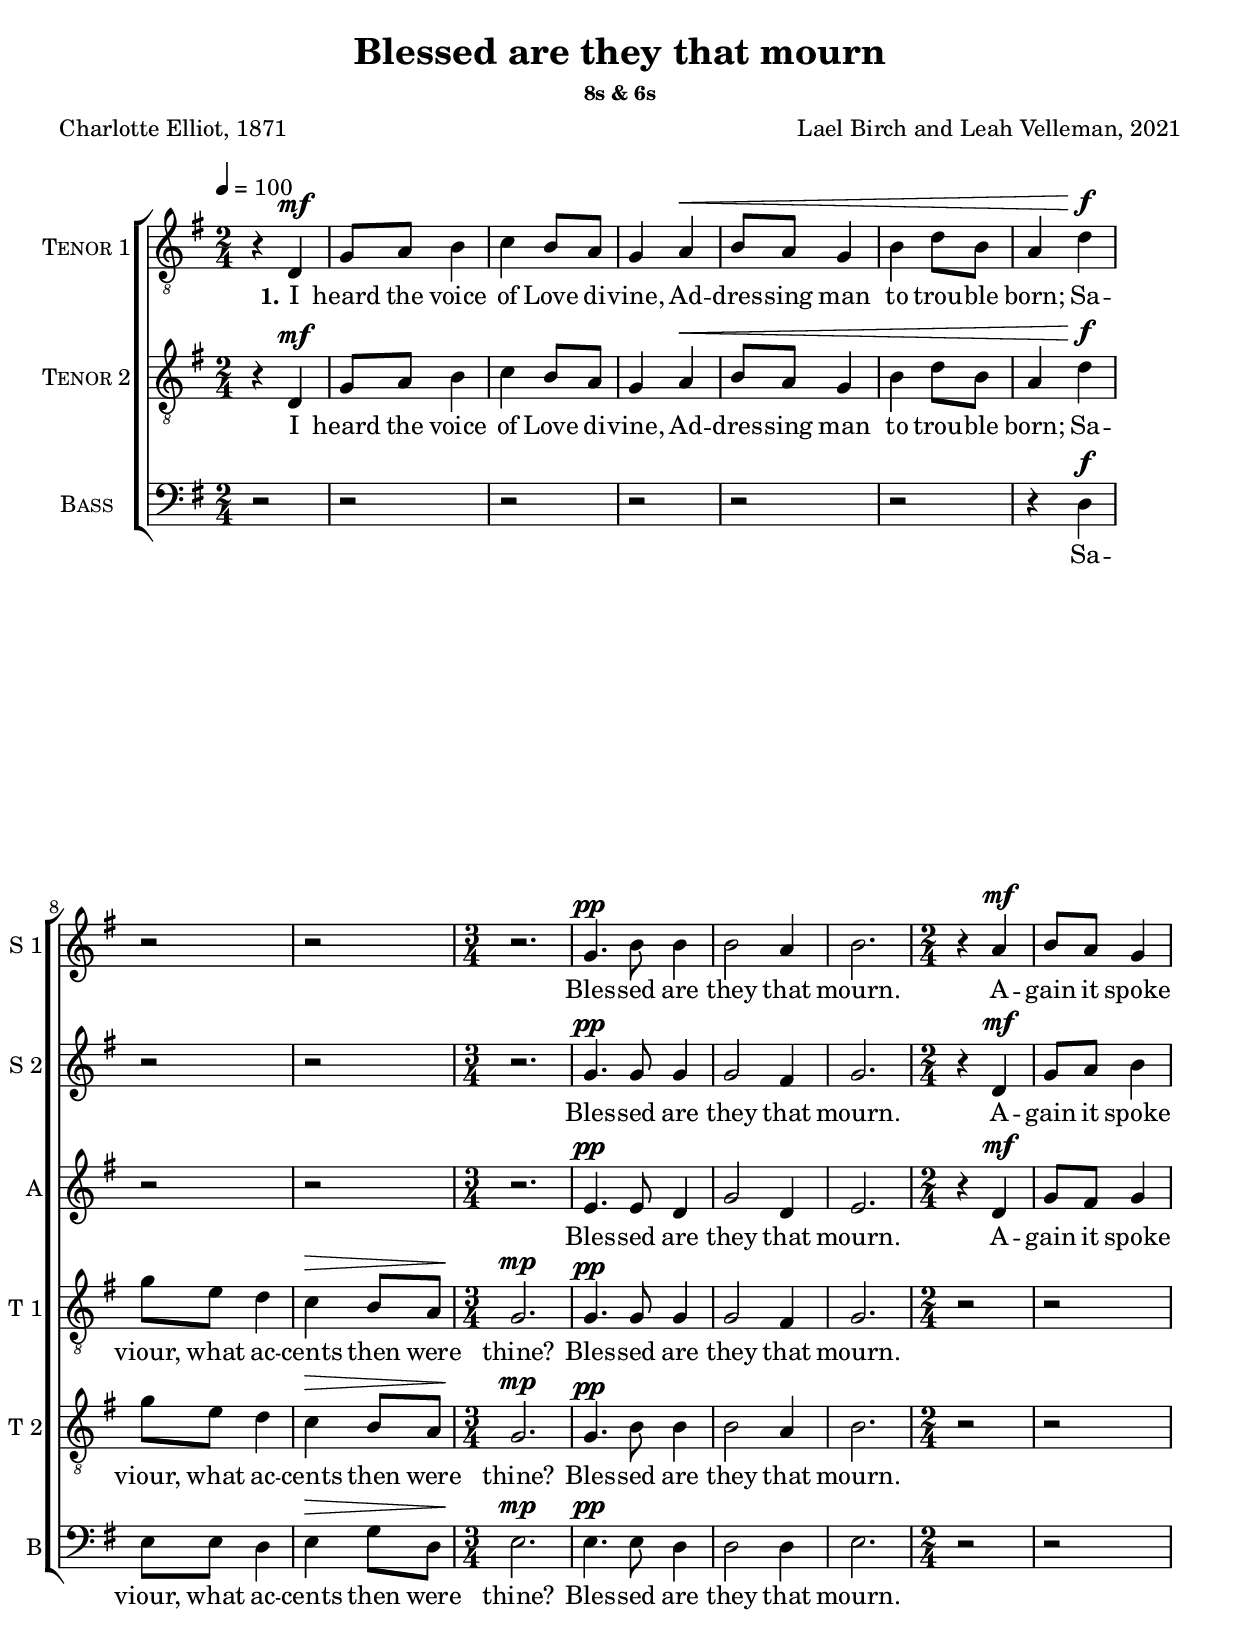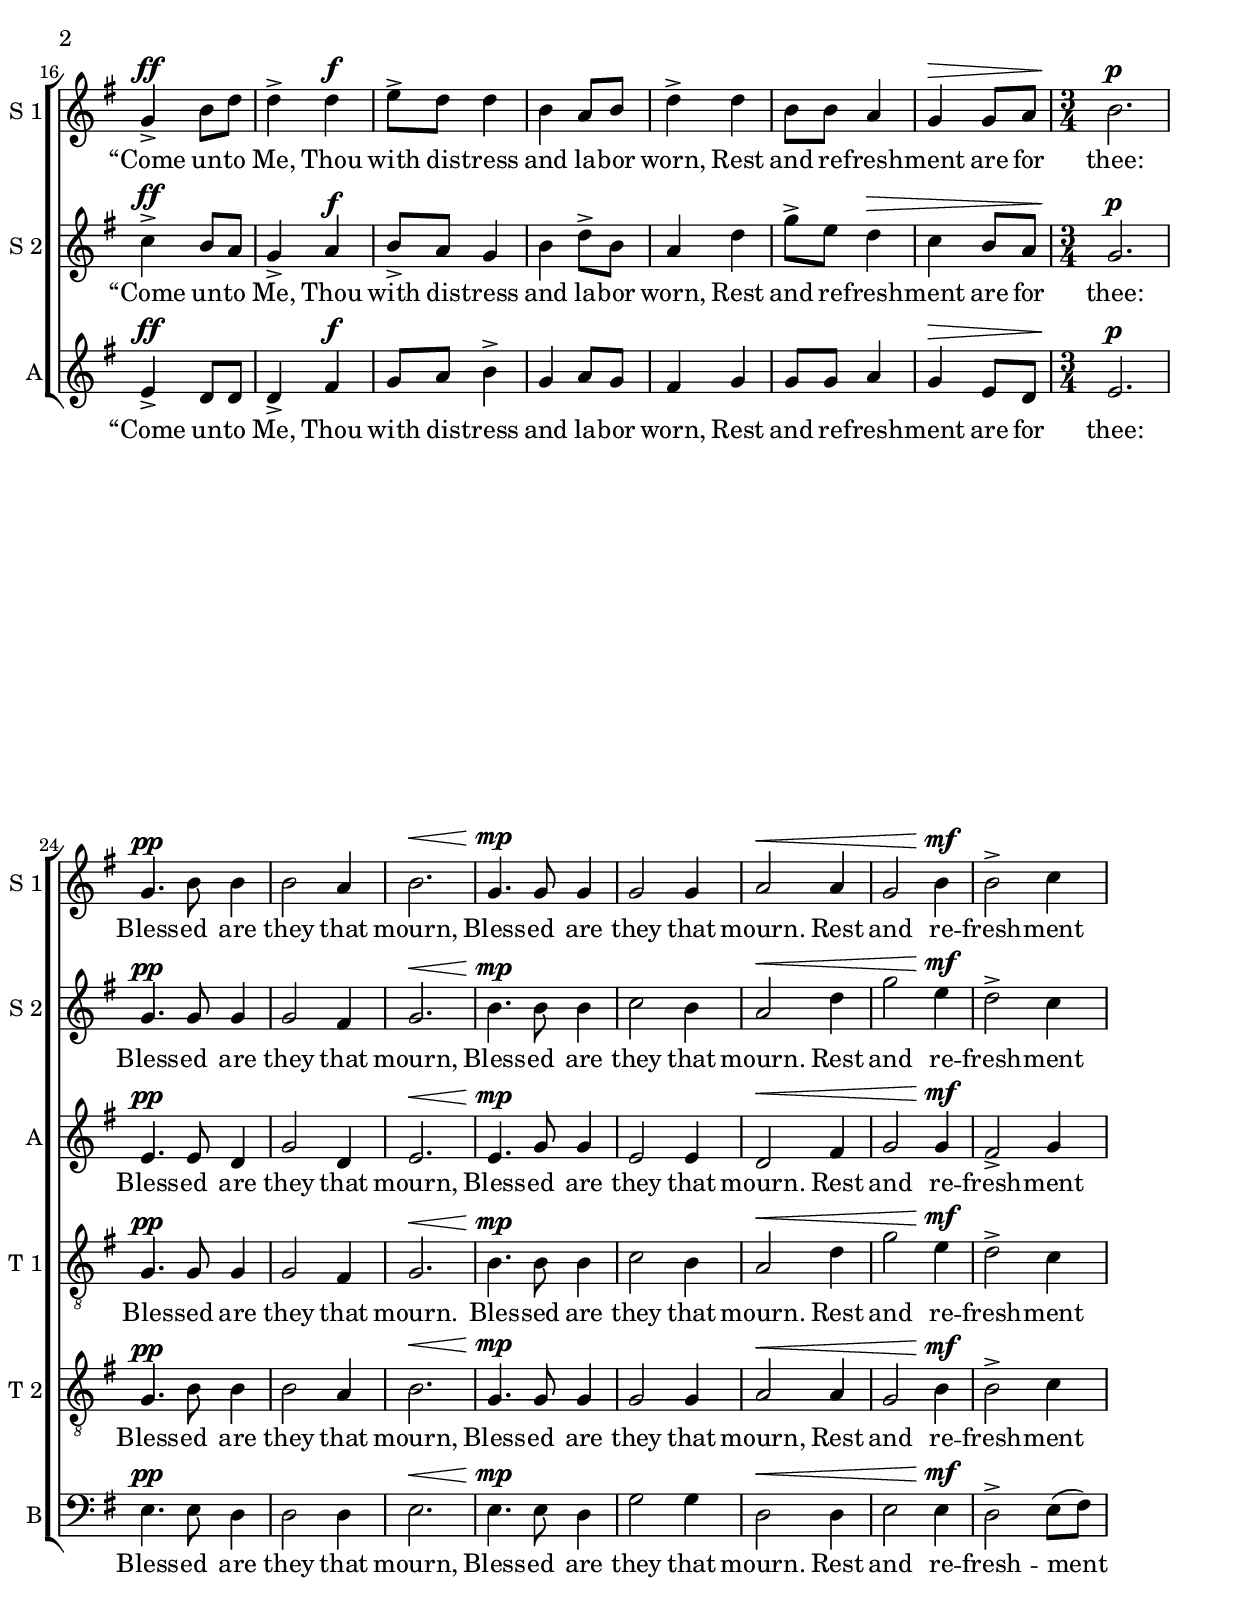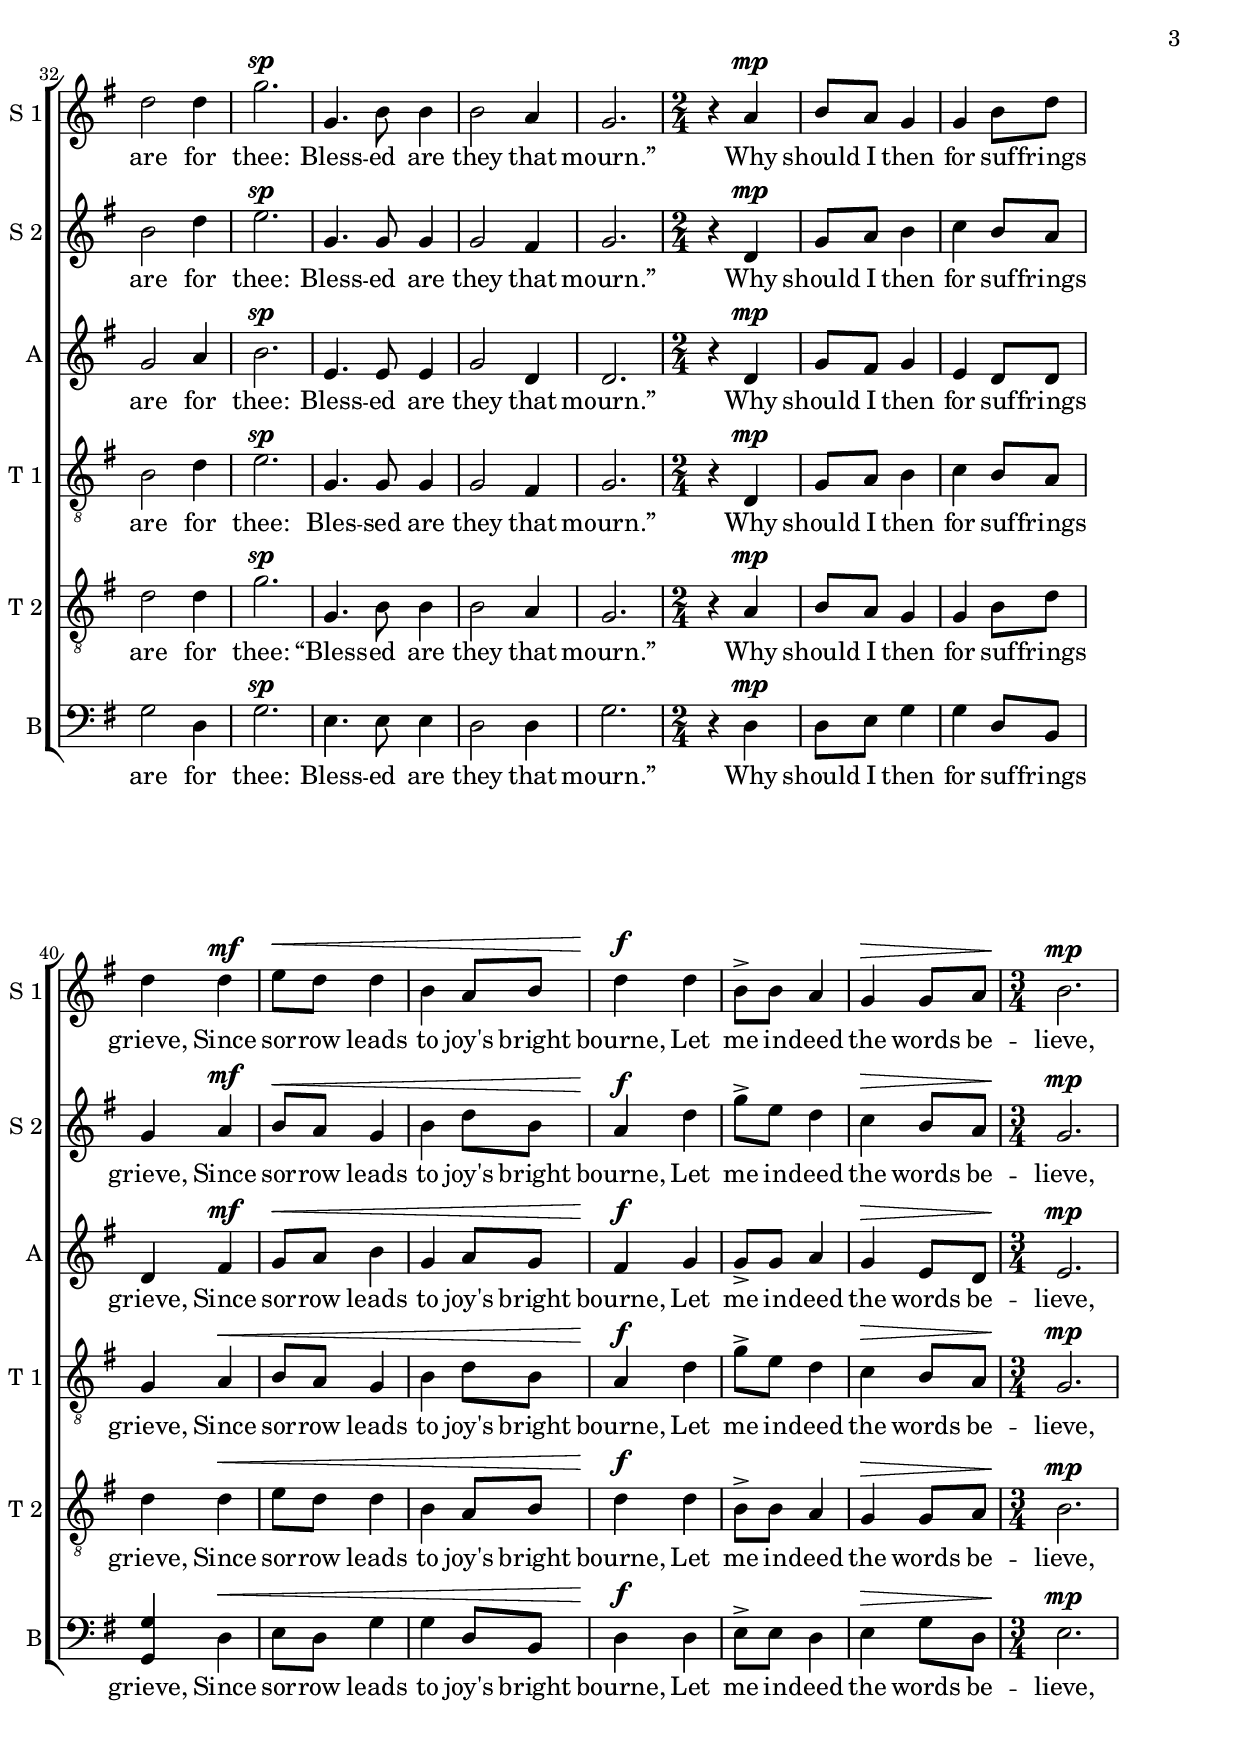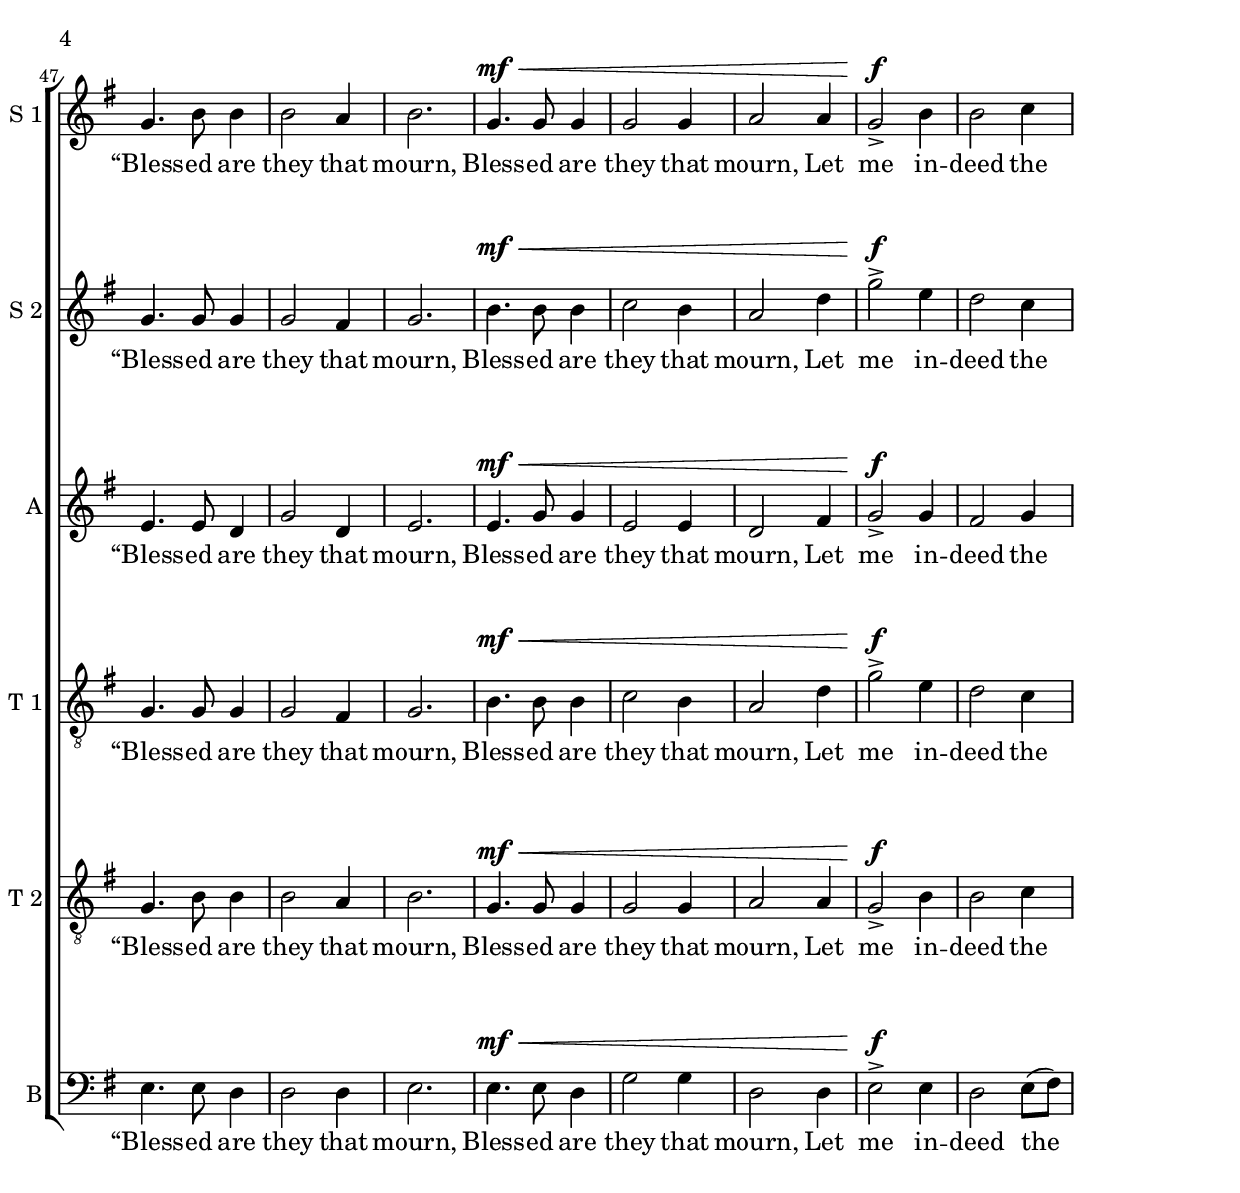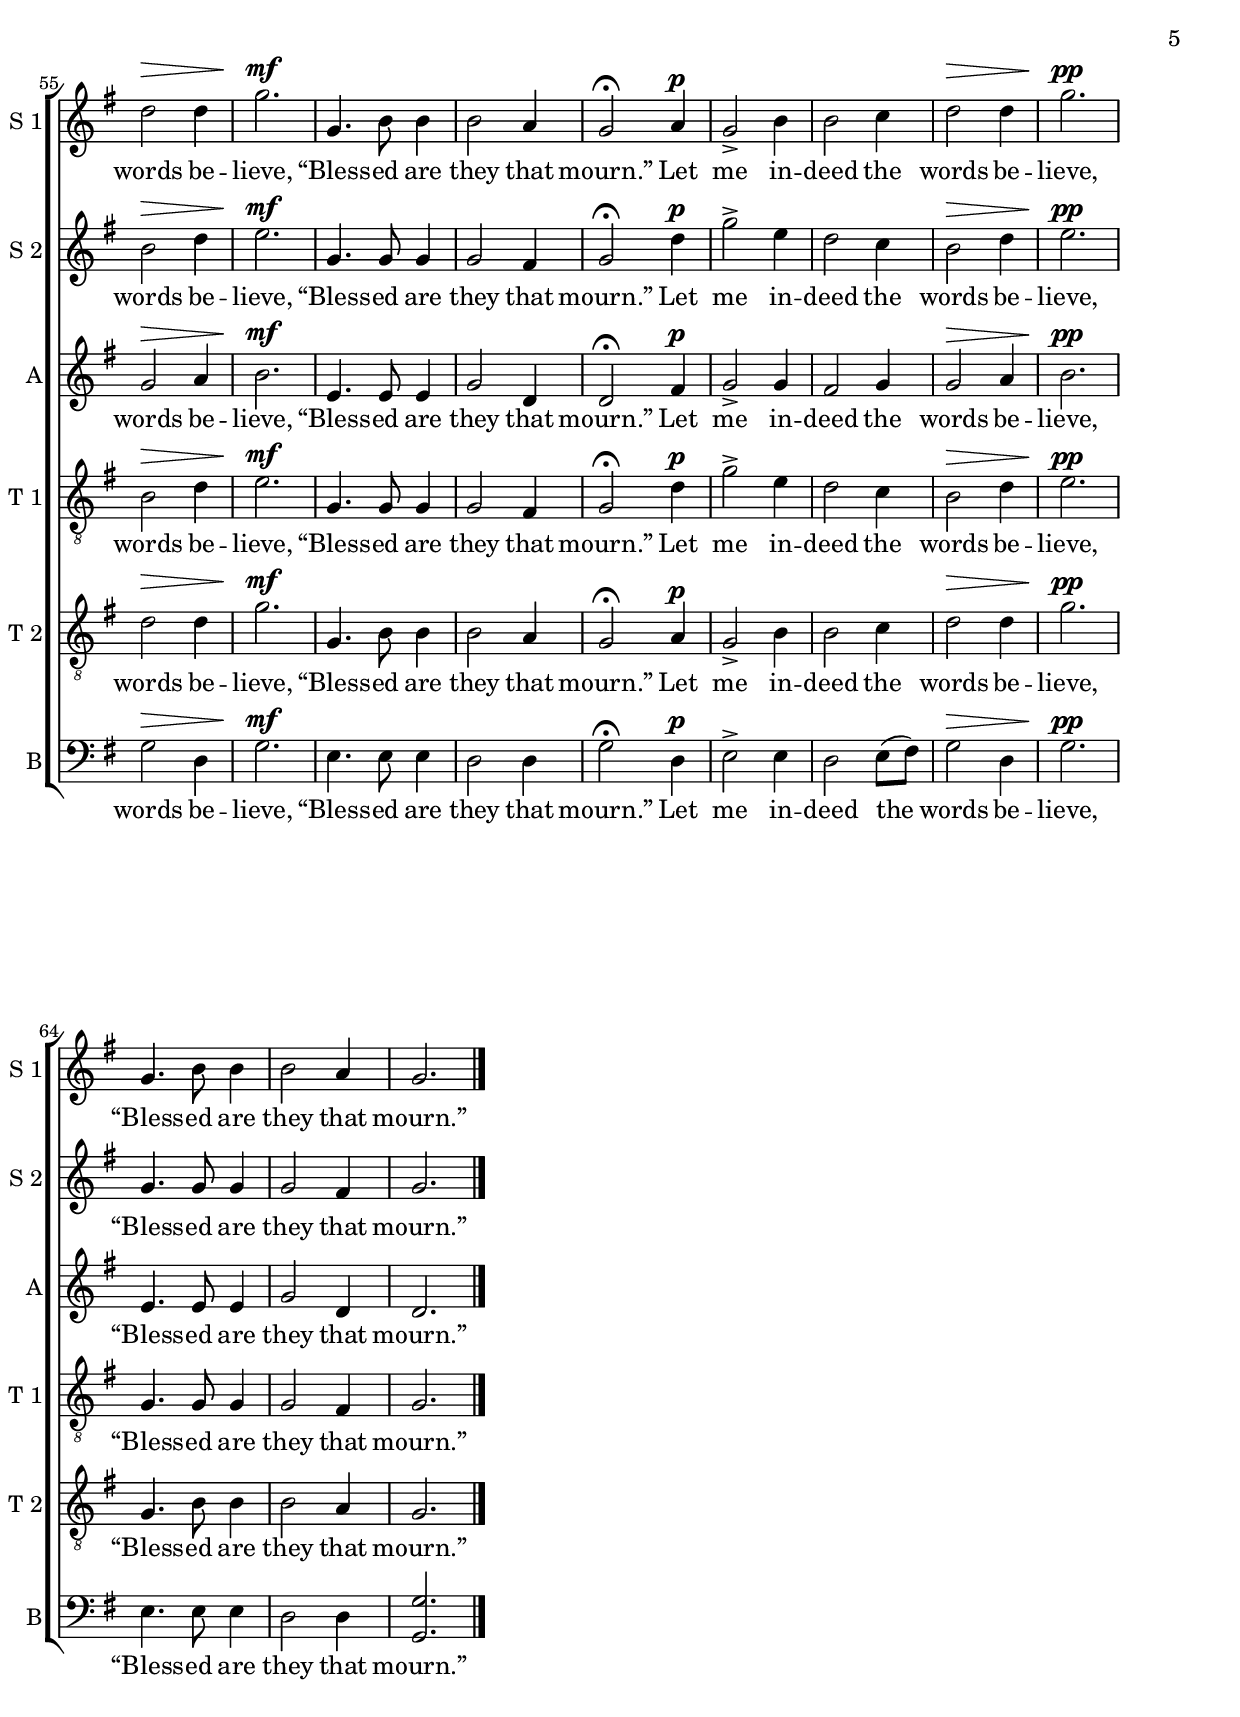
\version "2.19.2"


%%%%%%%%%%%%%%%%%%%%%%%%%%%%%%%%%%%%%%%%%%%%%%%%%%%%%%%%%%%%%%%%%%%%%%%%%%%%%%%
%%                                   Setup                                   %%
%%%%%%%%%%%%%%%%%%%%%%%%%%%%%%%%%%%%%%%%%%%%%%%%%%%%%%%%%%%%%%%%%%%%%%%%%%%%%%%
\header {
  title = "Blessed are they that mourn"
  composer = "Lael Birch and Leah Velleman, 2021"
  poet = "Charlotte Elliot, 1871"
  subsubtitle = "8s & 6s"
}

pitch = g % The written pitch
isMajor = ##t   % Use ##t for major and ##f for minor

timeSignature = 2/4

midiTempo = 100
midiInstrument = "piano"

systemCount = 2

staffSize = 20
fontSize = 0



%%%%%%%%%%%%%%%%%%%%%%%%%%%%%%%%%%%%%%%%%%%%%%%%%%%%%%%%%%%%%%%%%%%%%%%%%%%%%%%
%%                                 Music                                     %%
%%%%%%%%%%%%%%%%%%%%%%%%%%%%%%%%%%%%%%%%%%%%%%%%%%%%%%%%%%%%%%%%%%%%%%%%%%%%%%%

SopranoOneMusic = \relative {
  \tempo 4=100
  \key g \major
  \time 2/4
    r2 r2 r2 r2 r2 r2 r2 r2 r2 \time 3/4 r2.
    g'4. \pp b8 b4 b2 a4 b2.

    \time 2/4 r4 a \mf | b8 a8 g4 g4-> \ff b8 d d4-> d  \f e8-> d d4 b a8 b d4-> d b8 b a4 g \> g8 a
    \time 3/4 b2. \p g4. \pp b8 b4 b2 a4 b2. \< g4. \mp g8 g4 g2 g4 a2 \< a4 g2 b4 \mf b2-> c4 d2 d4 g2. \sp g,4. b8 b4 b2 a4 g2.

    \time 2/4 r4 a \mp |  b8 a8 g4 g4 b8 d d4 d \mf  e8 \< d d4 b a8 b d4 \f d b8-> b a4 g \> g8 a
    \time 3/4 b2. \mp g4. b8 b4 b2 a4 b2. g4. \mf \< g8 g4 g2 g4 a2 a4 g2-> \f b4 b2 c4 d2 \> d4 g2. \mf g,4. b8 b4 b2 a4 g2 \fermata
    a4 \p g2-> b4 b2 c4 d2 \> d4 g2. \pp g,4. b8 b4 b2 a4 g2.

     \bar"|."
  }

SopranoTwoMusic =  \relative {
  \key g \major
  \time 2/4
  r2 r2 r2 r2 r2 r2 r2 r2 r2  \time 3/4 r2.
  g'4. \pp g8 g4 g2 fis4 g2.
  \time 2/4
  r4 d \mf | g8 a b4 c-> \ff b8 a g4-> a \f b8-> a g4 b d8-> b a4 d g8-> e d4 \> | c b8 a \time 3/4 g2. \p
  g4. \pp g8 g4 g2 fis4 g2. \< b4. \mp b8 b4 c2 b4 a2 \< d4 g2 e4 \mf d2-> c4 b2 d4 e2. \sp g,4. g8 g4 g2 fis4 g2.
   \time 2/4
  r4 d \mp | g8 a b4 c b8 a g4 a \mf b8 \< a g4 b d8 b a4 \f d g8-> e d4 | c \> b8 a \time 3/4 g2. \mp
  g4. g8 g4 g2 fis4 g2. b4. \mf \< b8 b4 c2 b4 a2 d4 g2-> \f e4 d2 c4 b2 \> d4 e2. \mf g,4. g8 g4 g2 fis4 g2 \fermata
  d'4 \p g2-> e4 d2 c4 b2 \> d4 e2. \pp g,4. g8 g4 g2 fis4 g2.
}

AltoMusic = \relative {
  \key g \major
  \time 2/4
    r2 r2 r2 r2 r2 r2 r2 r2 r2  \time 3/4 r2.
    e'4. \pp e8 d4 g2 d4 e2.
    \time 2/4
    r4 d \mf | g8 fis g4 | e-> \ff d8 d d4-> fis \f | g8 a b4-> g4 a8 g fis4 g g8 g a4 g \> e8 d
    \time 3/4 e2. \p
     e4. \pp e8 d4 g2 d4 e2. \< e4. \mp g8 g4 e2 e4 d2 \< fis4 g2 g4 \mf fis2-> g4 g2 a4 b2. \sp e,4. e8 e4 g2 d4 d2.
     \time 2/4
    r4 d \mp | g8 fis g4 | e d8 d d4 fis \mf | g8 \< a b4 g4 a8 g fis4 \f g g8-> g a4 g \> e8 d
    \time 3/4 e2. \mp
     e4. e8 d4 g2 d4 e2. e4. \mf \< g8 g4 e2 e4 d2 fis4 g2-> \f g4 fis2 g4 g2 \> a4 b2. \mf e,4. e8 e4 g2 d4 d2 \fermata
    fis4 \p g2-> g4 fis2 g4 g2 \> a4 b2. \pp e,4. e8 e4 g2 d4 d2.

}

TenorOneMusic =  \relative {
  \key g \major
  \time 2/4
  r4 d \mf | g8 a b4 | c b8 a | g4 a \< | b8 a g4 | b d8 b|  a4 d \f | g8 e d4 | c \> b8 a  \time 3/4 g2. \mp
  g4. \pp g8 g4 g2 fis4 g2.
  \time 2/4
  r2 r2 r2 r2 r2 r2 r2 r2 r2  \time 3/4 r2.
  g4. \pp g8 g4 g2 fis4 g2. \< b4. \mp b8 b4 c2 b4 a2 \< d4 g2 e4 \mf d2-> c4 b2 d4 e2. \sp g,4. g8 g4 g2 fis4 g2.
   \time 2/4
  r4 d \mp | g8 a b4 | c b8 a | g4 a \< | b8 a g4 | b d8 b|  a4 \f d | g8-> e d4 | c \> b8 a \time 3/4 g2. \mp
  g4. g8 g4 g2 fis4 g2. b4. \mf \< b8 b4 c2 b4 a2 d4 g2-> \f e4 d2 c4 b2 \> d4 e2. \mf g,4. g8 g4 g2 fis4 g2 \fermata
  d'4 \p g2-> e4 d2 c4 b2 \> d4 e2. \pp g,4. g8 g4 g2 fis4 g2.
}

TenorTwoMusic = \relative {
  \key g \major
  \time 2/4
    r4 d \mf | g8 a b4 | c b8 a | g4 a \< | b8 a g4 | b d8 b|  a4 d \f | g8 e d4 | c \> b8 a   \time 3/4 g2. \mp
    g4. \pp b8 b4 b2 a4 b2.
    r2 r2 r2 r2 r2 r2 r2 r2 r2  \time 3/4 r2.
    g4. \pp b8 b4 b2 a4 b2. \< g4. \mp g8 g4 g2 g4 a2 \< a4 g2 b4 \mf b2-> c4 d2 d4 g2. \sp g,4. b8 b4 b2 a4 g2.

    \time 2/4 r4 a \mp |  b8 a8 g4 g4 b8 d d4 d \< e8 d d4 b a8 b d4 \f d b8-> b a4 g \> g8 a
    \time 3/4 b2. \mp g4. b8 b4 b2 a4 b2. g4. \mf \< g8 g4 g2 g4 a2 a4 g2-> \f b4 b2 c4 d2 \> d4 g2. \mf g,4. b8 b4 b2 a4 g2 \fermata
    a4 \p g2-> b4 b2 c4 d2 \> d4 g2. \pp g,4. b8 b4 b2 a4 g2.

  }

BassMusic = \relative {
  \key g \major
  \time 2/4
  r2 r2 r2 r2 r2 r2 r4
  d \f | e8 e d4 | e \> g8 d

   \time 3/4 e2. \mp
  e4. \pp e8 d4 d2 d4 e2.
  \time 2/4
  r2 r2 r2 r2 r2 r2 r2 r2 r2  \time 3/4 r2.
  e4. \pp e8 d4 d2 d4 e2. \< e4. \mp e8 d4 g2 g4 d2 \< d4 e2 e4 \mf d2-> e8 (fis) g2 d4 g2. \sp e4. e8 e4 d2 d4 g2.
  \time 2/4
  r4 d \mp | d8 e g4 | g d8 b | <g g'>4 d' \< | e8 d8 g4 | g d8 b | d4 \f d | e8-> e d4 | e \> g8 d \time 3/4 e2. \mp
  e4. e8 d4 d2 d4 e2. e4. \mf \< e8 d4 g2 g4 d2 d4 e2-> \f e4 d2 e8 (fis) g2 \> d4 g2. \mf e4. e8 e4 d2 d4 g2 \fermata
  d4 \p e2-> e4 d2 e8 (fis) g2 \> d4 g2. \pp e4. e8 e4 d2 d4 <g g,>2.
}



%%%%%%%%%%%%%%%%%%%%%%%%%%%%%%%%%%%%%%%%%%%%%%%%%%%%%%%%%%%%%%%%%%%%%%%%%%%%%%%
%%                                 Verses                                    %%
%%%%%%%%%%%%%%%%%%%%%%%%%%%%%%%%%%%%%%%%%%%%%%%%%%%%%%%%%%%%%%%%%%%%%%%%%%%%%%%
SopranoOneLyrics = \lyricmode {
  Bles -- sed are they that mourn.

  A -- gain it spoke “Come un -- to Me,
  Thou with dis -- tress and la -- bor worn,
  Rest and re -- fresh -- ment are for thee:
  Bless -- ed are they that mourn,
  Bless -- ed are they that mourn.
  Rest and re -- fresh -- ment are for thee:
  Bless -- ed are they that mourn.”

  Why should I then for suf -- frings grieve,
  Since sor -- row leads to joy's bright bourne,
  Let me in -- deed the words be -- lieve,
  “Bless -- ed are they that mourn,
  Bless -- ed are they that mourn,
  Let me in -- deed the words be -- lieve,
  “Bless -- ed are they that mourn.”
   Let me in -- deed the words be -- lieve,
  “Bless -- ed are they that mourn.”
}

SopranoTwoLyrics = \lyricmode {
  Bles -- sed are they that mourn.

  A -- gain it spoke “Come un -- to Me,
  Thou with dis -- tress and la -- bor worn,
  Rest and re -- fresh -- ment are for thee:
    Bless -- ed are they that mourn,
  Bless -- ed are they that mourn.
  Rest and re -- fresh -- ment are for thee:
  Bless -- ed are they that mourn.”

  Why should I then for suf -- frings grieve,
  Since sor -- row leads to joy's bright bourne,
  Let me in -- deed the words be -- lieve,
  “Bless -- ed are they that mourn,
  Bless -- ed are they that mourn,
  Let me in -- deed the words be -- lieve,
  “Bless -- ed are they that mourn.”
  Let me in -- deed the words be -- lieve,
  “Bless -- ed are they that mourn.”
}

AltoLyrics = \lyricmode {
  Bles -- sed are they that mourn.

   A -- gain it spoke “Come un -- to Me,
  Thou with dis -- tress and la -- bor worn,
  Rest and re -- fresh -- ment are for thee:
    Bless -- ed are they that mourn,
  Bless -- ed are they that mourn.
  Rest and re -- fresh -- ment are for thee:
  Bless -- ed are they that mourn.”

  Why should I then for suf -- frings grieve,
  Since sor -- row leads to joy's bright bourne,
  Let me in -- deed the words be -- lieve,
  “Bless -- ed are they that mourn,
  Bless -- ed are they that mourn,
  Let me in -- deed the words be -- lieve,
  “Bless -- ed are they that mourn.”
  Let me in -- deed the words be -- lieve,
  “Bless -- ed are they that mourn.”
}

TenorOneLyrics = \lyricmode {
  \set stanza = "1."
  I heard the voice of Love di -- vine,
  Ad -- dres -- sing man to trou -- ble born;
  Sa -- viour, what ac -- cents then were thine?
  Bles -- sed are they that mourn.

  Bles -- sed are they that mourn.
  Bles -- sed are they that mourn.
  Rest and re -- fresh -- ment are for thee:
  Bles -- sed are they that mourn.”


  Why should I then for suf -- frings grieve,
  Since sor -- row leads to joy's bright bourne,
  Let me in -- deed the words be -- lieve,
  “Bless -- ed are they that mourn,
  Bless -- ed are they that mourn,
  Let me in -- deed the words be -- lieve,
  “Bless -- ed are they that mourn.”
  Let me in -- deed the words be -- lieve,
  “Bless -- ed are they that mourn.”
}

TenorTwoLyrics = \lyricmode {
  I heard the voice of Love di -- vine,
  Ad -- dres -- sing man to trou -- ble born;
  Sa -- viour, what ac -- cents then were thine?
  Bles -- sed are they that mourn.
  Bless -- ed are they that mourn,
  Bless -- ed are they that mourn,
   Rest and re -- fresh -- ment are for thee:
  “Bless -- ed are they that mourn.”

  Why should I then for suf -- frings grieve,
  Since sor -- row leads to joy's bright bourne,
  Let me in -- deed the words be -- lieve,
  “Bless -- ed are they that mourn,
  Bless -- ed are they that mourn,
  Let me in -- deed the words be -- lieve,
  “Bless -- ed are they that mourn.”
  Let me in -- deed the words be -- lieve,
  “Bless -- ed are they that mourn.”
}

BassLyrics = \lyricmode {
  Sa -- viour, what ac -- cents then were thine?
  Bles -- sed are they that mourn.

    Bless -- ed are they that mourn,
  Bless -- ed are they that mourn.
  Rest and re -- fresh -- ment are for thee:
  Bless -- ed are they that mourn.”

  Why should I then for suf -- frings grieve,
  Since sor -- row leads to joy's bright bourne,
  Let me in -- deed the words be -- lieve,
  “Bless -- ed are they that mourn,
  Bless -- ed are they that mourn,
  Let me in -- deed the words be -- lieve,
  “Bless -- ed are they that mourn.”
  Let me in -- deed the words be -- lieve,
  “Bless -- ed are they that mourn.”
}
% trebleWordsTwo = \lyricmode {
% }

% altoWords = \lyricmode {
% \set stanza = "2."
% A -- gain it spoke “Come un -- to Me,
% Thou with dis -- tress and la -- bor worn,
% Rest and re -- fresh -- ment are for thee:
% Bless -- ed are they that mourn,
% Bless -- ed are they that mourn.
% Rest and re -- fresh -- ment are for thee:
% Bless -- ed are they that mourn.”

% }
% altoWordsTwo = \lyricmode {
% }

% tenorWords = \lyricmode {
% \set stanza = "3."
% Why should I then for suf -- frings grieve,
% Since sor -- row leads to joy's bright bourne,
% Let me in -- deed the words be -- lieve,
% “Bless -- ed are they that mourn,
% Bless -- ed are they that mourn,
% Let me in -- deed the words be -- lieve,
% “Bless -- ed are they that mourn.”

% }

% tenorWordsTwo = \lyricmode {
% \set stanza = "3."

% }

% bassWords = \lyricmode {
% \set stanza = "4."

% }
% bassWordsTwo = \lyricmode {

% }


%%%%%%%%%%%%%%%%%%%%%%%%%%%%%%%%%%%%%%%%%%%%%%%%%%%%%%%%%%%%%%%%%%%%%%%%%%%%%%%
%%                                 Score                                     %%
%%%%%%%%%%%%%%%%%%%%%%%%%%%%%%%%%%%%%%%%%%%%%%%%%%%%%%%%%%%%%%%%%%%%%%%%%%%%%%%
\layout { ragged-right = ##t }
\include "ssaattbb.ly"
